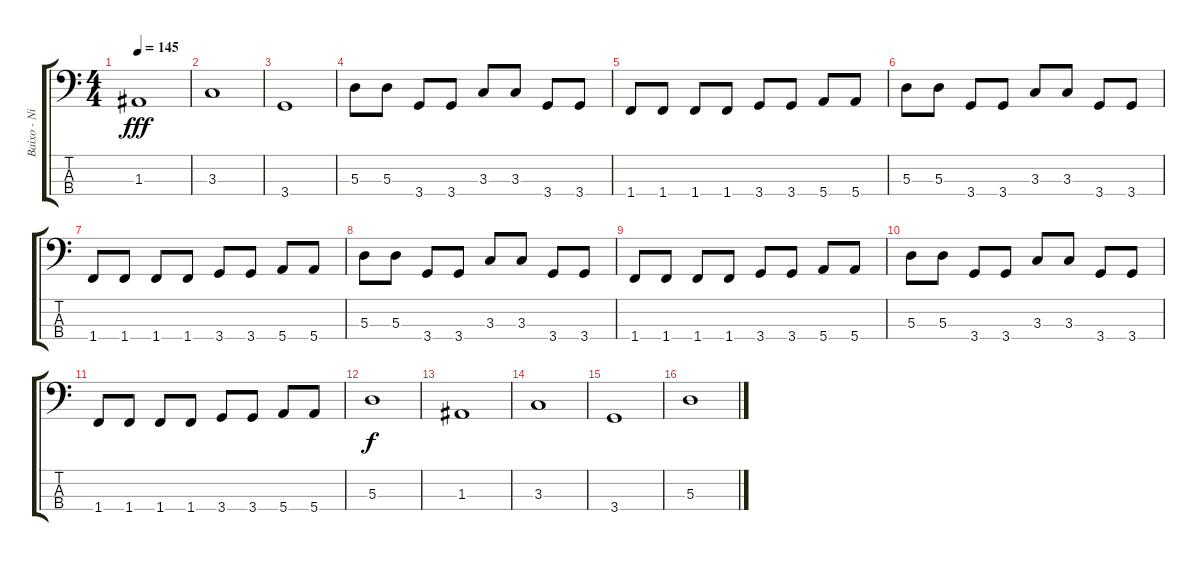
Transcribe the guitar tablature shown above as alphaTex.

\track ("Baixo - Nikola" "Baixo - Ni") {instrument electricbasspick}
\staff {score tabs}
\tuning (G2 D2 A1 E1) {hide}
\ts (4 4)
\tempo 145
\clef f4
\ks c
1.3.1{dy fff} |
3.3.1 |
3.4.1 |
5.3.8 5.3.8 3.4.8 3.4.8 3.3.8 3.3.8 3.4.8 3.4.8 |
1.4.8 1.4.8 1.4.8 1.4.8 3.4.8 3.4.8 5.4.8 5.4.8 |
5.3.8 5.3.8 3.4.8 3.4.8 3.3.8 3.3.8 3.4.8 3.4.8 |
1.4.8 1.4.8 1.4.8 1.4.8 3.4.8 3.4.8 5.4.8 5.4.8 |
5.3.8 5.3.8 3.4.8 3.4.8 3.3.8 3.3.8 3.4.8 3.4.8 |
1.4.8 1.4.8 1.4.8 1.4.8 3.4.8 3.4.8 5.4.8 5.4.8 |
5.3.8 5.3.8 3.4.8 3.4.8 3.3.8 3.3.8 3.4.8 3.4.8 |
1.4.8 1.4.8 1.4.8 1.4.8 3.4.8 3.4.8 5.4.8 5.4.8 |
5.3.1{dy f} |
1.3.1 |
3.3.1 |
3.4.1 |
5.3.1
